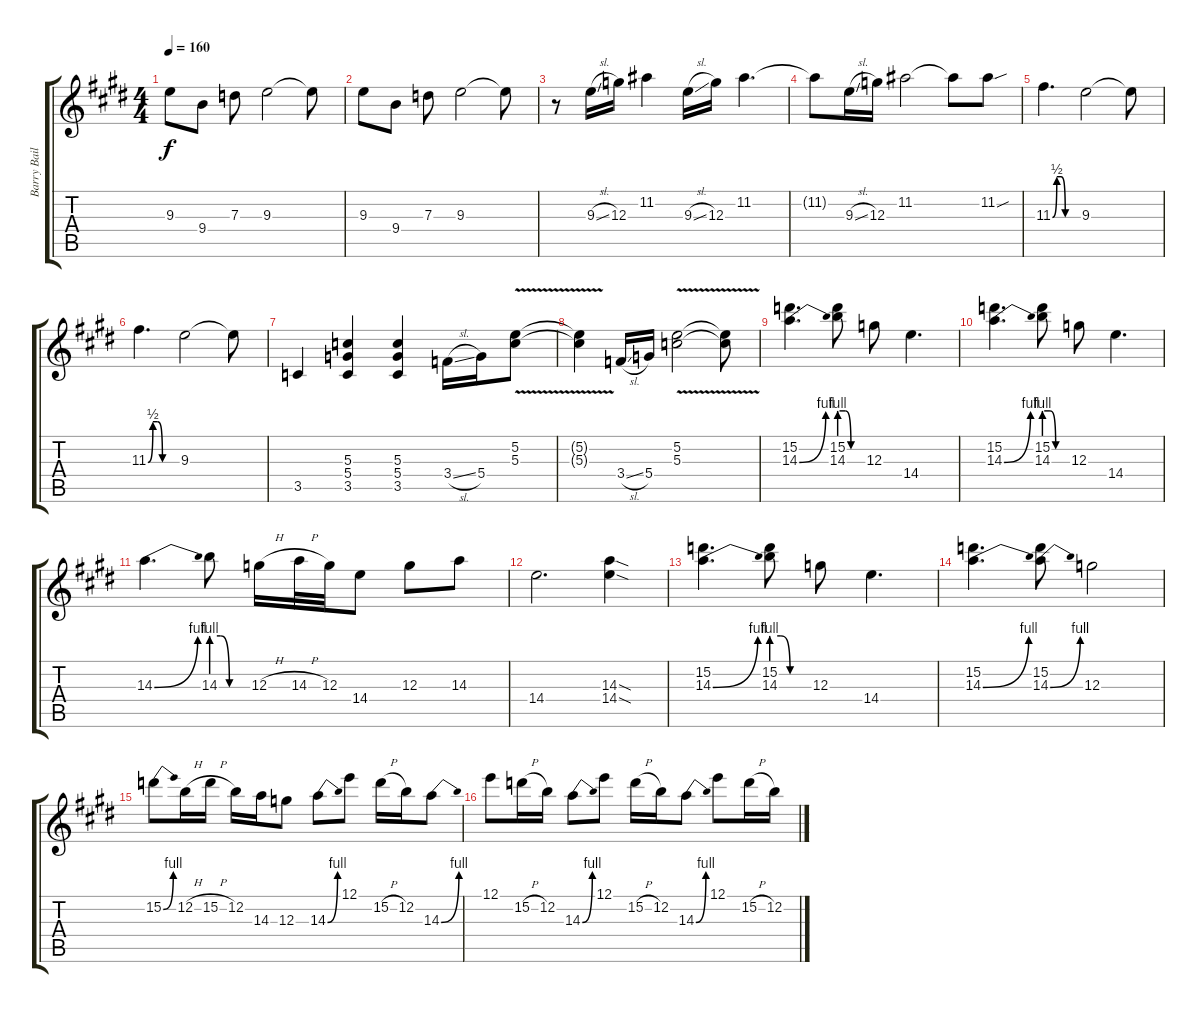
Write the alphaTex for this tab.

\track ("Barry Bailey Guitar" "Barry Bail") {instrument overdrivenguitar}
\staff {score tabs}
\tuning (E4 B3 G3 D3 A2 E2) {hide}
\ts (4 4)
\tempo 160
\clef g2
\ks e
9.3.8{dy f} 9.4.8 7.3.8 9.3.2 9.3{t}.8 |
9.3.8 9.4.8 7.3.8 9.3.2 9.3{t}.8 |
r.8 9.3{sl}.16 12.3.16 11.2.4 9.3{sl}.16 12.3.16 11.2.4{d} |
11.2{t}.8 9.3{sl}.16 12.3.16 11.2.2 11.2{t}.8 11.2{sou}.8 |
11.3{be (custom 0 0 10 2 20 2 30 0 60 0)}.4{d} 9.3.2 9.3{t}.8 |
11.3{be (custom 0 0 10 2 20 2 30 0 60 0)}.4{d} 9.3.2 9.3{t}.8 |
3.5.4 (5.3 5.4 3.5).4 (5.3 5.4 3.5).4 3.4{sl}.16 5.4.16 (5.2 5.3{v}).8 |
(5.2{t} 5.3{t}).4 3.4{sl}.16 5.4.16 (5.2 5.3{v}).2 (5.2{t} 5.3{t}).8 |
(15.2 14.3{be (bend 0 0 60 4)}).4{d volume 16 balance 8} (15.2 14.3{be (custom 0 4 15 4 30 0 60 0)}).8 12.3.8 14.4.4{d} |
(15.2 14.3{be (bend 0 0 60 4)}).4{d} (15.2 14.3{be (custom 0 4 15 4 30 0 60 0)}).8 12.3.8 14.4.4{d} |
14.3{be (bend 0 0 60 4)}.4{d} 14.3{be (custom 0 4 15 4 30 0 60 0)}.8 12.3{h}.16 14.3{h}.32 12.3.32 14.4.8 12.3.8 14.3.8 |
14.4.2{d} (14.3{sod} 14.4{sod}).4 |
(15.2 14.3{be (bend 0 0 60 4)}).4{d} (15.2 14.3{be (custom 0 4 15 4 30 0 60 0)}).8 12.3.8 14.4.4{d} |
(15.2 14.3{be (bend 0 0 60 4)}).4{d} (15.2 14.3{be (bend 0 0 60 4)}).8 12.3.2 |
15.2{be (bend 0 0 60 4)}.8 12.2{h}.16 15.2{h}.16 12.2.16 14.3.16 12.3.8 14.3{be (bend 0 0 60 4)}.8 12.1.8 15.2{h}.16 12.2.16 14.3{be (bend 0 0 60 4)}.8 |
12.1.8 15.2{h}.16 12.2.16 14.3{be (bend 0 0 60 4)}.8 12.1.8 15.2{h}.16 12.2.16 14.3{be (bend 0 0 60 4)}.8 12.1.8 15.2{h}.16 12.2.16
